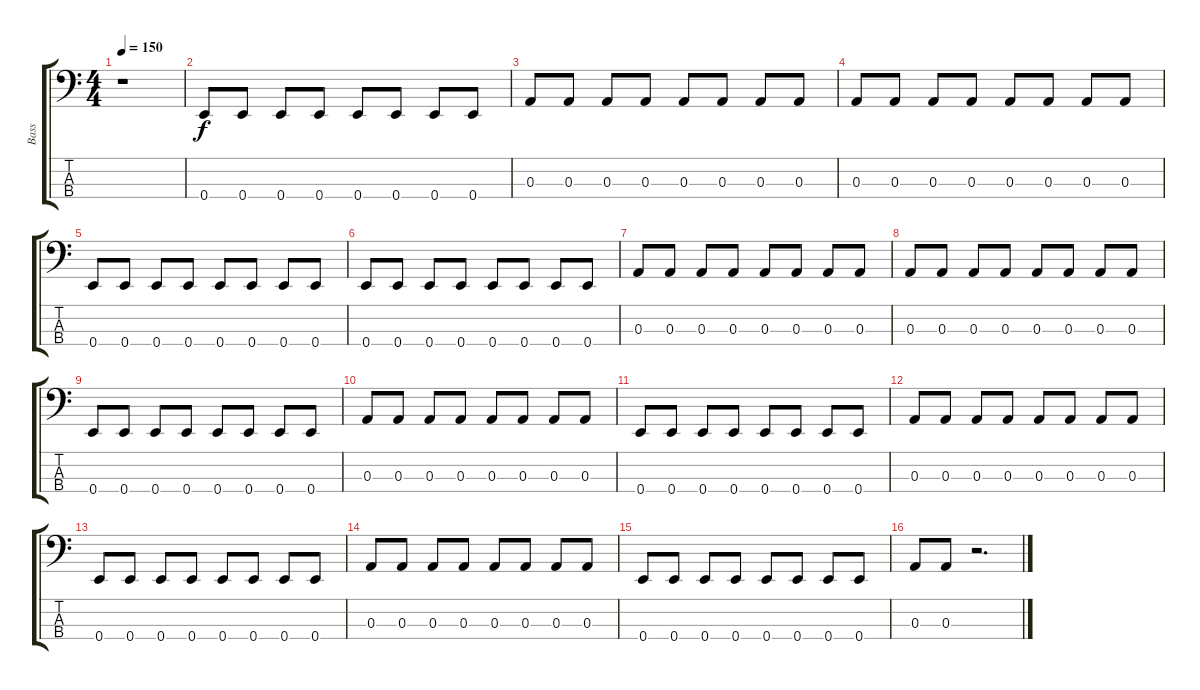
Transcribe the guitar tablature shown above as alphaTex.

\track ("Bass" "Bass") {instrument electricbasspick}
\staff {score tabs}
\tuning (G2 D2 A1 E1) {hide}
\ts (4 4)
\tempo 150
\clef f4
\ks c
r.1{dy f instrument electricbasspick} |
0.4.8 0.4.8 0.4.8 0.4.8 0.4.8 0.4.8 0.4.8 0.4.8 |
0.3.8 0.3.8 0.3.8 0.3.8 0.3.8 0.3.8 0.3.8 0.3.8 |
0.3.8 0.3.8 0.3.8 0.3.8 0.3.8 0.3.8 0.3.8 0.3.8 |
0.4.8 0.4.8 0.4.8 0.4.8 0.4.8 0.4.8 0.4.8 0.4.8 |
0.4.8 0.4.8 0.4.8 0.4.8 0.4.8 0.4.8 0.4.8 0.4.8 |
0.3.8 0.3.8 0.3.8 0.3.8 0.3.8 0.3.8 0.3.8 0.3.8 |
0.3.8 0.3.8 0.3.8 0.3.8 0.3.8 0.3.8 0.3.8 0.3.8 |
0.4.8 0.4.8 0.4.8 0.4.8 0.4.8 0.4.8 0.4.8 0.4.8 |
0.3.8 0.3.8 0.3.8 0.3.8 0.3.8 0.3.8 0.3.8 0.3.8 |
0.4.8 0.4.8 0.4.8 0.4.8 0.4.8 0.4.8 0.4.8 0.4.8 |
0.3.8 0.3.8 0.3.8 0.3.8 0.3.8 0.3.8 0.3.8 0.3.8 |
0.4.8 0.4.8 0.4.8 0.4.8 0.4.8 0.4.8 0.4.8 0.4.8 |
0.3.8 0.3.8 0.3.8 0.3.8 0.3.8 0.3.8 0.3.8 0.3.8 |
0.4.8 0.4.8 0.4.8 0.4.8 0.4.8 0.4.8 0.4.8 0.4.8 |
0.3.8 0.3.8 r.2{d}
